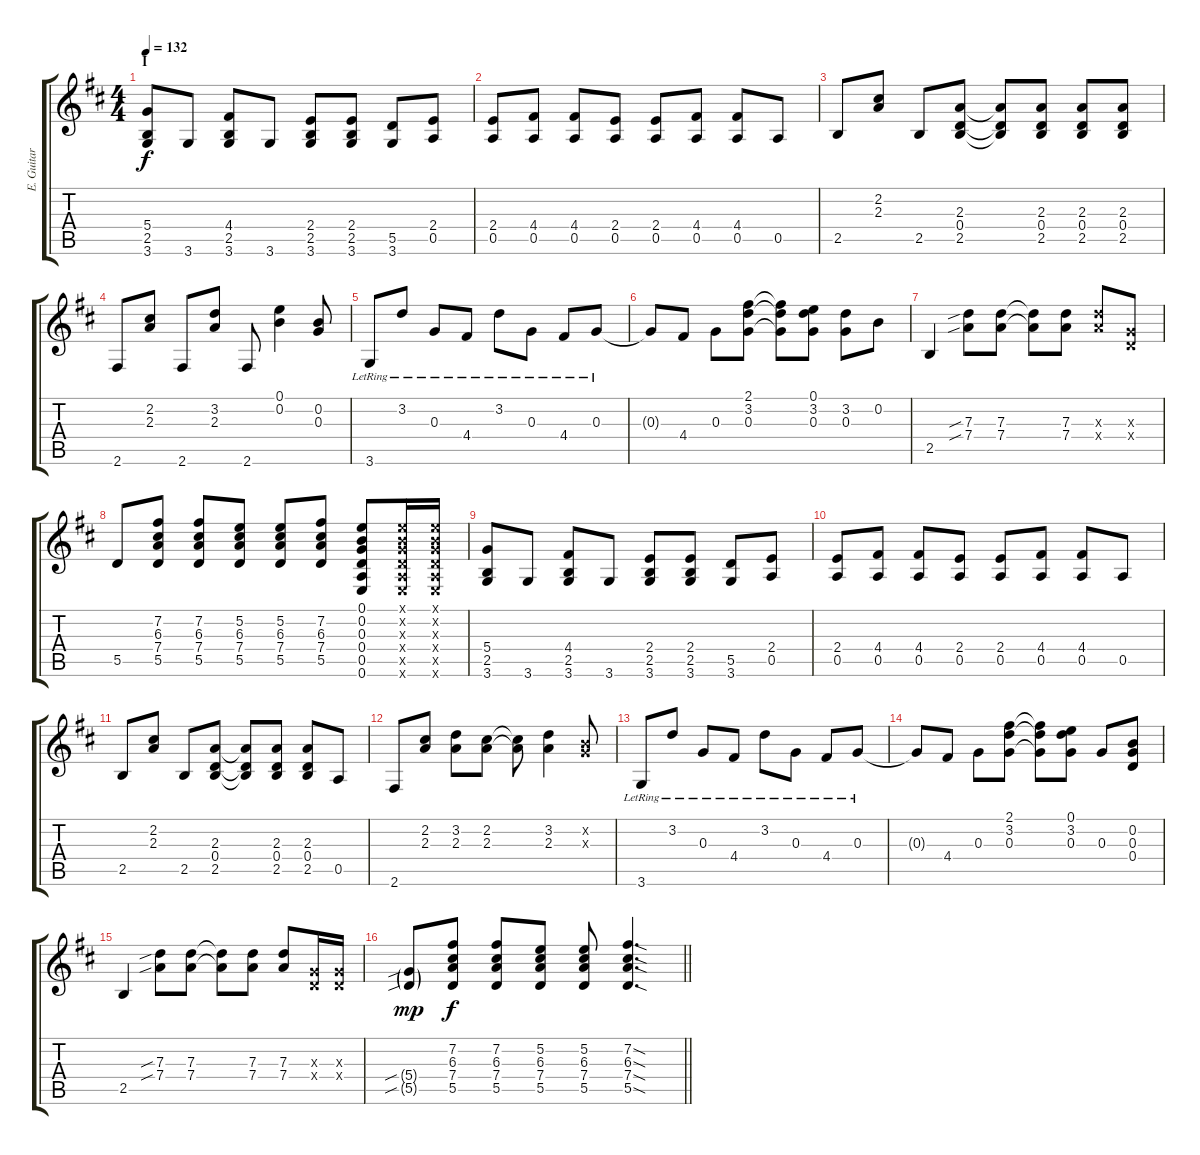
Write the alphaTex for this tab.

\track ("E. Guitar II" "E. Guitar ") {instrument overdrivenguitar}
\staff {score tabs}
\tuning (E4 B3 G3 D3 A2 E2) {hide}
\ts (4 4)
\section ("" "I")
\tempo 132
\clef g2
\ks d
(5.4 2.5 3.6).8{dy f} 3.6.8 (4.4 2.5 3.6).8 3.6.8 (2.4 2.5 3.6).8 (2.4 2.5 3.6).8 (5.5 3.6).8 (2.4 0.5).8 |
(2.4 0.5).8 (4.4 0.5).8 (4.4 0.5).8 (2.4 0.5).8 (2.4 0.5).8 (4.4 0.5).8 (4.4 0.5).8 0.5.8 |
2.5.8 (2.2 2.3).8 2.5.8 (2.3 0.4 2.5).8 (2.3{t} 0.4{t} 2.5{t}).8 (2.3 0.4 2.5).8 (2.3 0.4 2.5).8 (2.3 0.4 2.5).8 |
2.6.8 (2.2 2.3).8 2.6.8 (3.2 2.3).8 2.6.8 (0.1 0.2).4 (0.2 0.3).8 |
3.6{lr}.8 3.2{lr}.8 0.3{lr}.8 4.4{lr}.8 3.2{lr}.8 0.3{lr}.8 4.4{lr}.8 0.3{lr}.8 |
0.3{t}.8 4.4.8 0.3.8 (2.1 3.2 0.3).8 (2.1{t} 3.2{t} 0.3{t}).8 (0.1 3.2 0.3).8 (3.2 0.3).8 0.2.8 |
2.5.4 (7.3{sib} 7.4{sib}).8 (7.3 7.4).8 (7.3{t} 7.4{t}).8 (7.3 7.4).8 (7.3{x} 7.4{x}).8 (0.3{x} 0.4{x}).8 |
5.5.8 (7.2 6.3 7.4 5.5).8 (7.2 6.3 7.4 5.5).8 (5.2 6.3 7.4 5.5).8 (5.2 6.3 7.4 5.5).8 (7.2 6.3 7.4 5.5).8 (0.1 0.2 0.3 0.4 0.5 0.6).8 (0.1{x} 0.2{x} 0.3{x} 0.4{x} 0.5{x} 0.6{x}).16 (0.1{x} 0.2{x} 0.3{x} 0.4{x} 0.5{x} 0.6{x}).16 |
(5.4 2.5 3.6).8 3.6.8 (4.4 2.5 3.6).8 3.6.8 (2.4 2.5 3.6).8 (2.4 2.5 3.6).8 (5.5 3.6).8 (2.4 0.5).8 |
(2.4 0.5).8 (4.4 0.5).8 (4.4 0.5).8 (2.4 0.5).8 (2.4 0.5).8 (4.4 0.5).8 (4.4 0.5).8 0.5.8 |
2.5.8 (2.2 2.3).8 2.5.8 (2.3 0.4 2.5).8 (2.3{t} 0.4{t} 2.5{t}).8 (2.3 0.4 2.5).8 (2.3 0.4 2.5).8 0.5.8 |
2.6.8 (2.2 2.3).8 (3.2 2.3).8 (2.2 2.3).8 (2.2{t} 2.3{t}).8 (3.2 2.3).4 (0.2{x} 0.3{x}).8 |
3.6{lr}.8 3.2{lr}.8 0.3{lr}.8 4.4{lr}.8 3.2{lr}.8 0.3{lr}.8 4.4{lr}.8 0.3{lr}.8 |
0.3{t}.8 4.4.8 0.3.8 (2.1 3.2 0.3).8 (2.1{t} 3.2{t} 0.3{t}).8 (0.1 3.2 0.3).8 0.3.8 (0.2 0.3 0.4).8 |
2.5.4 (7.3{sib} 7.4{sib}).8 (7.3 7.4).8 (7.3{t} 7.4{t}).8 (7.3 7.4).8 (7.3 7.4).8 (0.3{x} 0.4{x}).16 (0.3{x} 0.4{x}).16 |
\barLineRight lightlight
(5.4{sib g} 5.5{sib g}).8{dy mp} (7.2 6.3 7.4 5.5).8{dy f} (7.2 6.3 7.4 5.5).8 (5.2 6.3 7.4 5.5).8 (5.2 6.3 7.4 5.5).8 (7.2{sod} 6.3{sod} 7.4{sod} 5.5{sod}).4{d}
